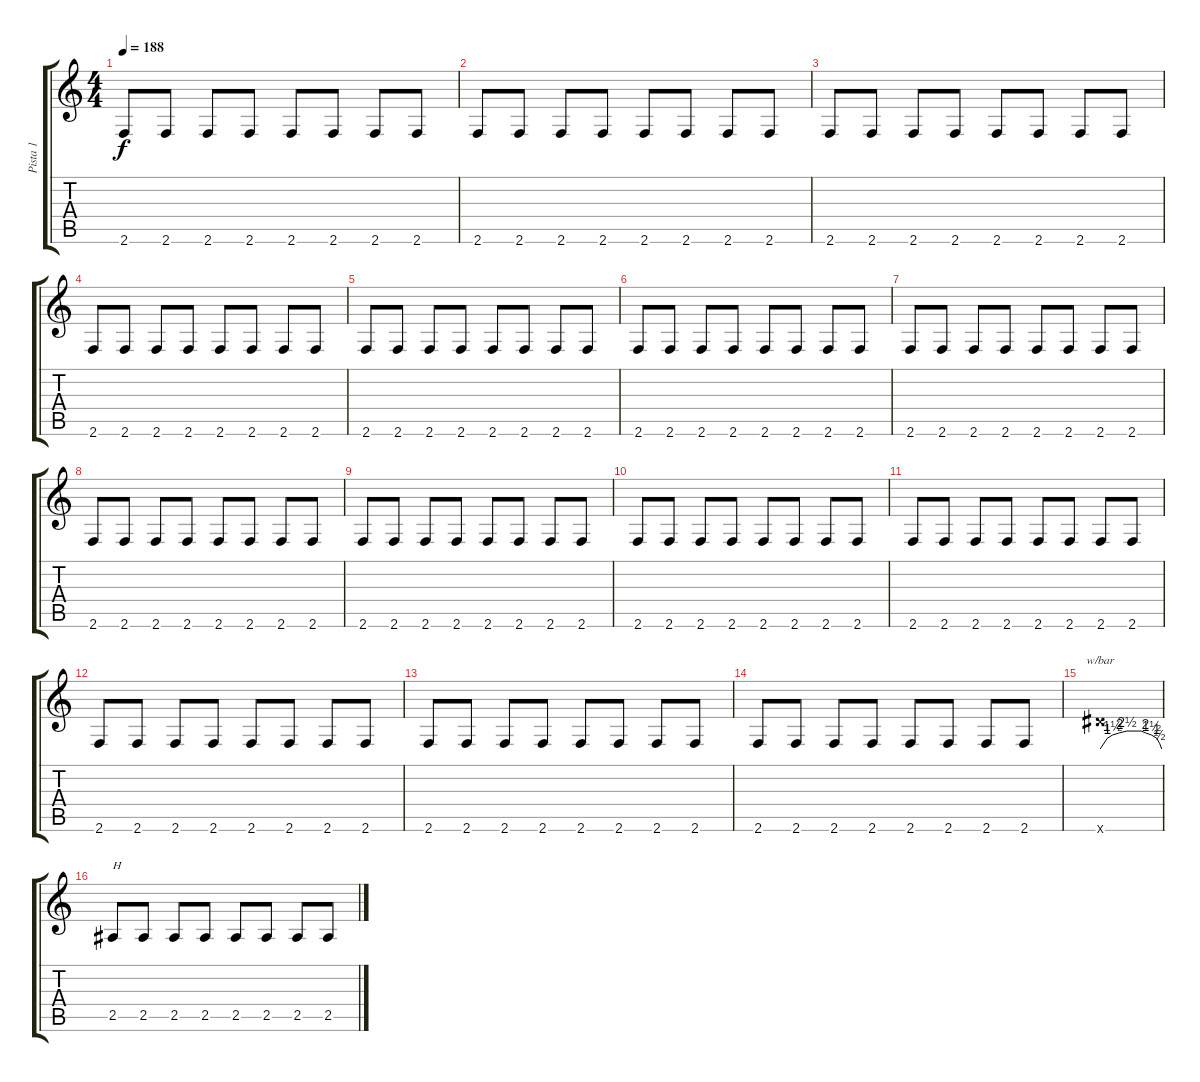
\track ("Pista 1" "Pista 1") {instrument overdrivenguitar}
\staff {score tabs}
\tuning (Eb4 Bb3 Gb3 Db3 Ab2 Eb2) {hide}
\ts (4 4)
\tempo 188
\clef g2
\ks c
2.6.8{dy f} 2.6.8 2.6.8 2.6.8 2.6.8 2.6.8 2.6.8 2.6.8 |
2.6.8 2.6.8 2.6.8 2.6.8 2.6.8 2.6.8 2.6.8 2.6.8 |
2.6.8 2.6.8 2.6.8 2.6.8 2.6.8 2.6.8 2.6.8 2.6.8 |
2.6.8 2.6.8 2.6.8 2.6.8 2.6.8 2.6.8 2.6.8 2.6.8 |
2.6.8 2.6.8 2.6.8 2.6.8 2.6.8 2.6.8 2.6.8 2.6.8 |
2.6.8 2.6.8 2.6.8 2.6.8 2.6.8 2.6.8 2.6.8 2.6.8 |
2.6.8 2.6.8 2.6.8 2.6.8 2.6.8 2.6.8 2.6.8 2.6.8 |
2.6.8 2.6.8 2.6.8 2.6.8 2.6.8 2.6.8 2.6.8 2.6.8 |
2.6.8 2.6.8 2.6.8 2.6.8 2.6.8 2.6.8 2.6.8 2.6.8 |
2.6.8 2.6.8 2.6.8 2.6.8 2.6.8 2.6.8 2.6.8 2.6.8 |
2.6.8 2.6.8 2.6.8 2.6.8 2.6.8 2.6.8 2.6.8 2.6.8 |
2.6.8 2.6.8 2.6.8 2.6.8 2.6.8 2.6.8 2.6.8 2.6.8 |
2.6.8 2.6.8 2.6.8 2.6.8 2.6.8 2.6.8 2.6.8 2.6.8 |
2.6.8 2.6.8 2.6.8 2.6.8 2.6.8 2.6.8 2.6.8 2.6.8 |
12.6{x}.1{tbe (custom default 0 0 7 4 12 6 19 8 26 10 30 10 35 10 40 10 44 8 50 6 55 4 58 2 60 0)} |
2.5.8{txt "H"} 2.5.8 2.5.8 2.5.8 2.5.8 2.5.8 2.5.8 2.5.8
